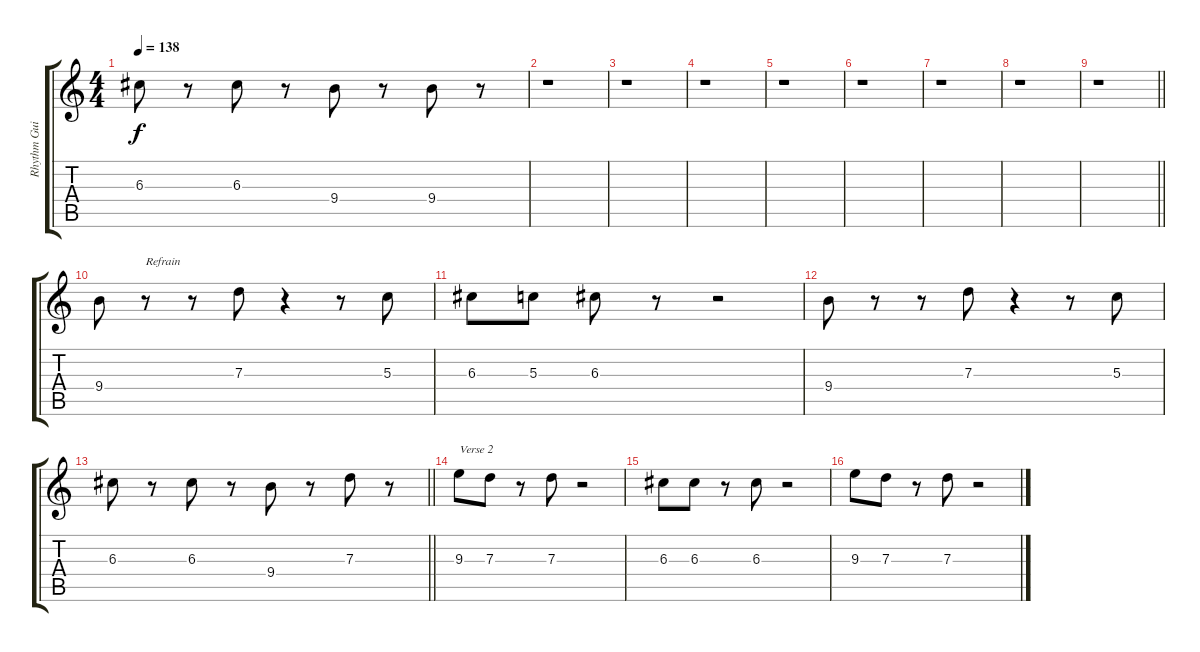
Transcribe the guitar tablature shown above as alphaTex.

\track ("Rhythm Guitar" "Rhythm Gui") {instrument electricguitarjazz}
\staff {score tabs}
\tuning (E4 B3 G3 D3 A2 E2) {hide}
\ts (4 4)
\tempo 138
\clef g2
\ks c
6.3.8{dy f} r.8 6.3.8 r.8 9.4.8 r.8 9.4.8 r.8 |
r.1 |
r.1 |
r.1 |
r.1 |
r.1 |
r.1 |
r.1 |
\barLineRight lightlight
r.1 |
9.4.8 r.8{txt "Refrain"} r.8 7.3.8 r.4 r.8 5.3.8 |
6.3.8 5.3.8 6.3.8 r.8 r.2 |
9.4.8 r.8 r.8 7.3.8 r.4 r.8 5.3.8 |
\barLineRight lightlight
6.3.8 r.8 6.3.8 r.8 9.4.8 r.8 7.3.8 r.8 |
9.3.8{txt "Verse 2"} 7.3.8 r.8 7.3.8 r.2 |
6.3.8 6.3.8 r.8 6.3.8 r.2 |
9.3.8 7.3.8 r.8 7.3.8 r.2
